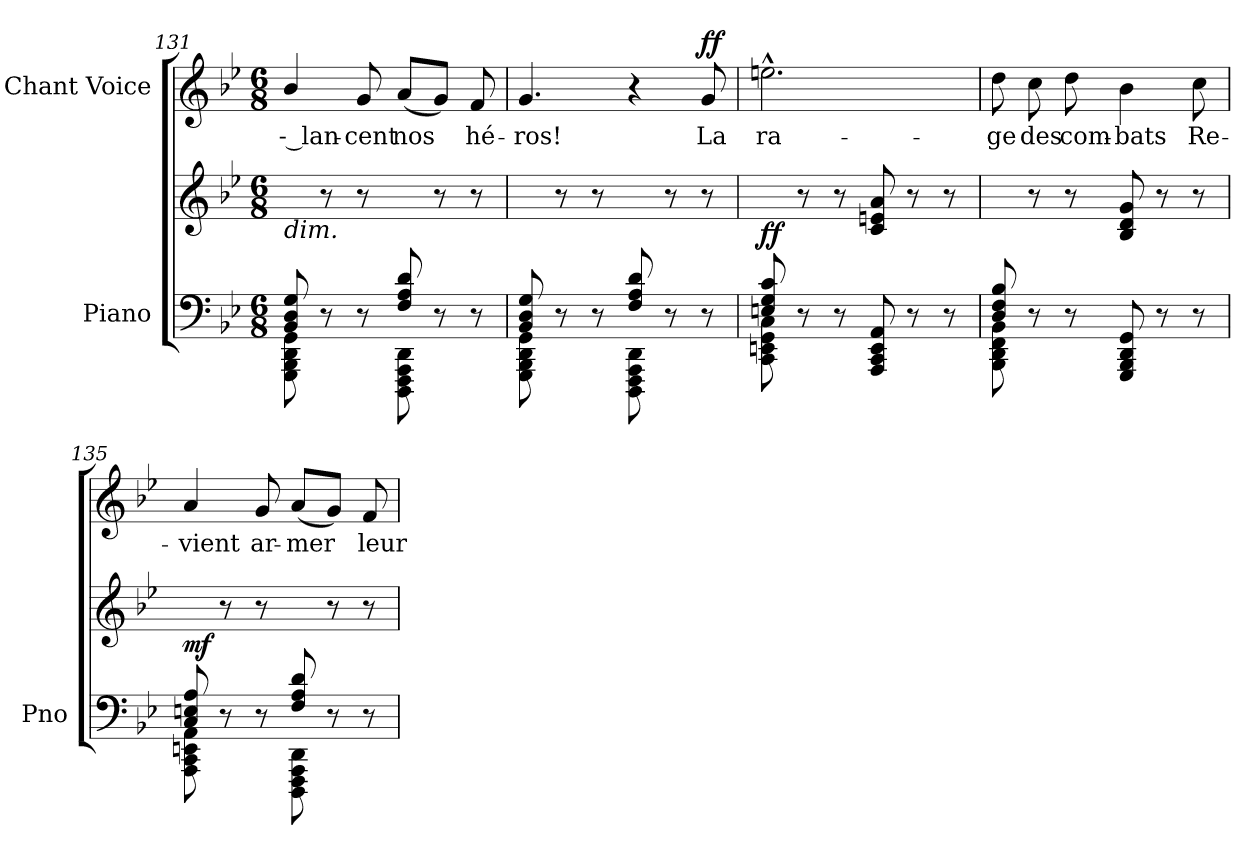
**kern	**kern	**dynam	**kern	**text	**dynam
*part2	*part2	*part2	*part1	*part1	*part1
*staff3	*staff2	*staff2/3	*staff1	*staff1	*staff1
*I"Piano	*	*	*I"Chant Voice	*	*
*I'Pno	*	*	*	*	*
*clefF4	*clefG2	*	*clefG2	*	*
*k[b-e-]	*k[b-e-]	*	*k[b-e-]	*	*
*M6/8	*M6/8	*	*M6/8	*	*
=131	=131	=131	=131	=131	=131
*^	*	*	*	*	*
!	!	!LO:TX:b:i:t=dim.	!	!	!	!
8BB-/ 8D/ 8G/	8GGG\ 8BBB-\ 8DD\ 8GG\	8ryy	.	4b-/	-- lan-	.
4ryy	8r	8r	.	.	.	.
.	8r	8r	.	8g/	-cent	.
8F/ 8A/ 8d/	8DDD\ 8FFF\ 8AAA\ 8DD\	8ryy	.	(8a/L	nos	.
4ryy	8r	8r	.	8g/J)	.	.
.	8r	8r	.	8f/	hé-	.
=132	=132	=132	=132	=132	=132	=132
8BB-/ 8D/ 8G/	8GGG\ 8BBB-\ 8DD\ 8GG\	8ryy	.	4.g/	-ros!	.
4ryy	8r	8r	.	.	.	.
.	8r	8r	.	.	.	.
8F/ 8A/ 8d/	8DDD\ 8FFF\ 8AAA\ 8DD\	8ryy	.	4r	.	.
4ryy	8r	8r	.	.	.	.
!	!	!	!	!	!	!LO:DY:a
.	8r	8r	.	8g/	La	ff
=133	=133	=133	=133	=133	=133	=133
!	!	!	!LO:DY:b	!	!	!
8En/ 8G/ 8c/	8CC\ 8EEn\ 8GG\ 8C\	8ryy	ff	2.een^^\	ra-	.
2ryy	8r	8r	.	.	.	.
.	8r	8r	.	.	.	.
.	8AAA/ 8CC/ 8EE/ 8AA/	8c/ 8en/ 8a/	.	.	.	.
.	8r	8r	.	.	.	.
8ryy	8r	8r	.	.	.	.
=134	=134	=134	=134	=134	=134	=134
8D/ 8F/ 8B-/	8BBB-\ 8DD\ 8FF\ 8BB-\	8ryy	.	8dd\	-ge	.
2ryy	8r	8r	.	8cc\	des	.
.	8r	8r	.	8dd\	com-	.
.	8GGG/ 8BBB-/ 8DD/ 8GG/	8B-/ 8d/ 8g/	.	4b-\	-bats	.
.	8r	8r	.	.	.	.
8ryy	8r	8r	.	8cc\	Re-	.
=135	=135	=135	=135	=135	=135	=135
!	!	!	!LO:DY:b	!	!	!
8C/ 8En/ 8A/	8AAA\ 8CC\ 8EEn\ 8AA\	8ryy	mf	4a/	-vient	.
4ryy	8r	8r	.	.	.	.
.	8r	8r	.	8g/	ar-	.
8F/ 8A/ 8d/	8DDD\ 8FFF\ 8AAA\ 8DD\	8ryy	.	(8a/L	-mer	.
4ryy	8r	8r	.	8g/J)	.	.
.	8r	8r	.	8f/	leur	.
*v	*v	*	*	*	*	*
=	=	=	=	=	=
*-	*-	*-	*-	*-	*-
